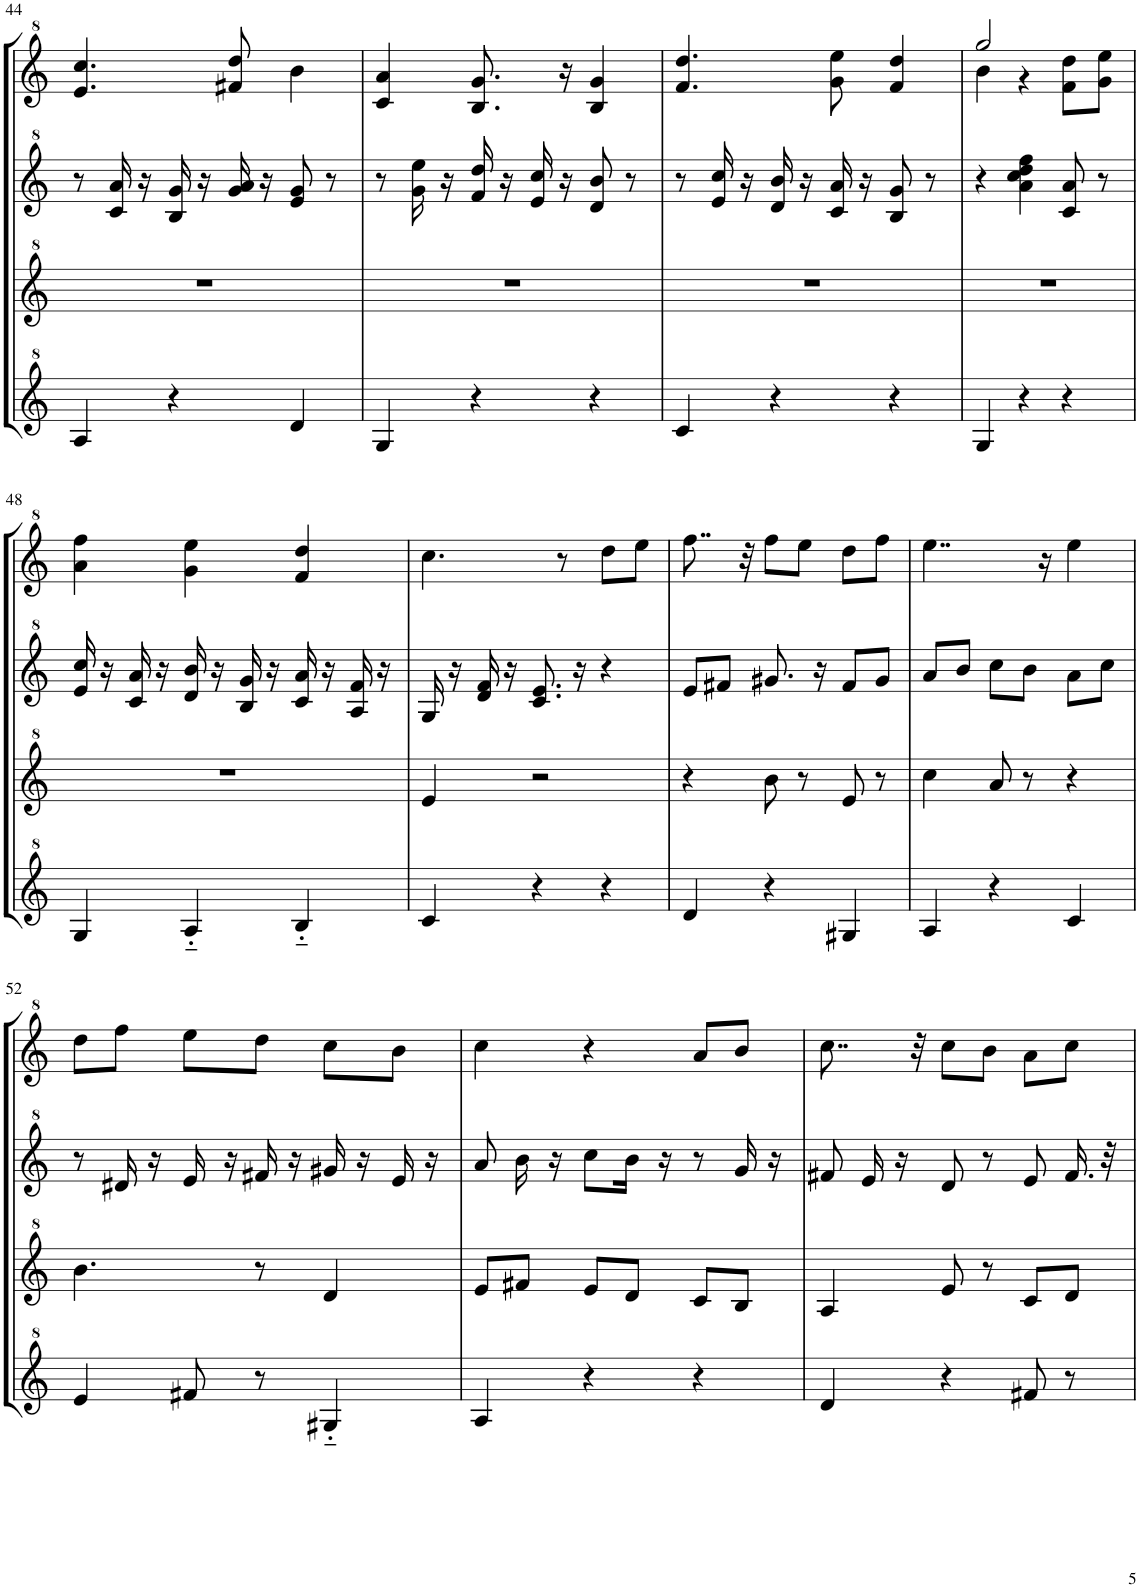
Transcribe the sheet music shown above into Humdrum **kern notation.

**kern	**kern	**kern	**kern
*part1	*part1	*part1	*part1
*staff4	*staff3	*staff2	*staff1
*I"Model III	*	*	*
!!LO:PB:g=z
*clefG^2	*clefG^2	*clefG^2	*clefG^2
*k[]	*k[]	*k[]	*k[]
*M3/4	*M3/4	*M3/4	*M3/4
=44	=44	=44	=44
4a/	2.r	8r	4.ee/ 4.ccc/
.	.	16cc/ 16aa/	.
.	.	16r	.
4r	.	16b/ 16gg/	.
.	.	16r	.
.	.	16gg/ 16aa/	8ff#X/ 8ddd/
.	.	16r	.
4dd/	.	8ee/ 8gg/	4bb\
.	.	8r	.
=45	=45	=45	=45
4g/	2.r	8r	4cc/ 4aa/
.	.	16gg\ 16eee\	.
.	.	16r	.
4r	.	16ff/ 16ddd/	8.b/ 8.gg/
.	.	16r	.
.	.	16ee/ 16ccc/	.
.	.	16r	16r
4r	.	8dd/ 8bb/	4b/ 4gg/
.	.	8r	.
=46	=46	=46	=46
4cc/	2.r	8r	4.ff/ 4.ddd/
.	.	16ee/ 16ccc/	.
.	.	16r	.
4r	.	16dd/ 16bb/	.
.	.	16r	.
.	.	16cc/ 16aa/	8gg\ 8eee\
.	.	16r	.
4r	.	8b/ 8gg/	4ff/ 4ddd/
.	.	8r	.
=47	=47	=47	=47
*	*	*	*^
4g/	2.r	4r	2ggg/	4bb\
4r	.	4aa\ 4ccc\ 4ddd\ 4fff\	.	4r
4r	.	8cc/ 8aa/	8ff\ 8ddd\L	4ryy
.	.	8r	8gg\ 8eee\J	.
*	*	*	*v	*v
!!LO:LB:g=z
=48	=48	=48	=48
4g/	2.r	16ee/ 16ccc/	4aa\ 4fff\
.	.	16r	.
.	.	16cc/ 16aa/	.
.	.	16r	.
4a'~/	.	16dd/ 16bb/	4gg\ 4eee\
.	.	16r	.
.	.	16b/ 16gg/	.
.	.	16r	.
4b'~/	.	16cc/ 16aa/	4ff/ 4ddd/
.	.	16r	.
.	.	16a/ 16ff/	.
.	.	16r	.
=49	=49	=49	=49
4cc/	4ee/	16g/	4.ccc\
.	.	16r	.
.	.	16dd/ 16ff/	.
.	.	16r	.
4r	2r	8.cc/ 8.ee/	.
.	.	.	8r
.	.	16r	.
4r	.	4r	8ddd\L
.	.	.	8eee\J
=50	=50	=50	=50
4dd/	4r	8ee/L	8..fff\
.	.	8ff#X/J	.
.	.	.	32r
4r	8bb\	8.gg#X/	8fff\L
.	8r	.	8eee\J
.	.	16r	.
4g#X/	8ee/	8ff#/L	8ddd\L
.	8r	8gg#/J	8fff\J
=51	=51	=51	=51
4a/	4ccc\	8aa/L	4..eee\
.	.	8bb/J	.
4r	8aa/	8ccc\L	.
.	8r	8bb\J	.
.	.	.	16r
4cc/	4r	8aa\L	4eee\
.	.	8ccc\J	.
!!LO:LB:g=z
=52	=52	=52	=52
4ee/	4.bb\	8r	8ddd\L
.	.	16dd#X/	8fff\J
.	.	16r	.
8ff#X/	.	16ee/	8eee\L
.	.	16r	.
8r	8r	16ff#X/	8ddd\J
.	.	16r	.
4g#X'~/	4dd/	16gg#X/	8ccc\L
.	.	16r	.
.	.	16ee/	8bb\J
.	.	16r	.
=53	=53	=53	=53
4a/	8ee/L	8aa/	4ccc\
.	8ff#X/J	16bb\	.
.	.	16r	.
4r	8ee/L	8ccc\L	4r
.	8dd/J	16bb\Jk	.
.	.	16r	.
4r	8cc/L	8r	8aa/L
.	8b/J	16gg/	8bb/J
.	.	16r	.
=54	=54	=54	=54
4dd/	4a/	8ff#X/	8..ccc\
.	.	16ee/	.
.	.	16r	.
.	.	.	32r
4r	8ee/	8dd/	8ccc\L
.	8r	8r	8bb\J
8ff#X/	8cc/L	8ee/	8aa\L
8r	8dd/J	16.ff#/	8ccc\J
.	.	32r	.
=	=	=	=
*-	*-	*-	*-
